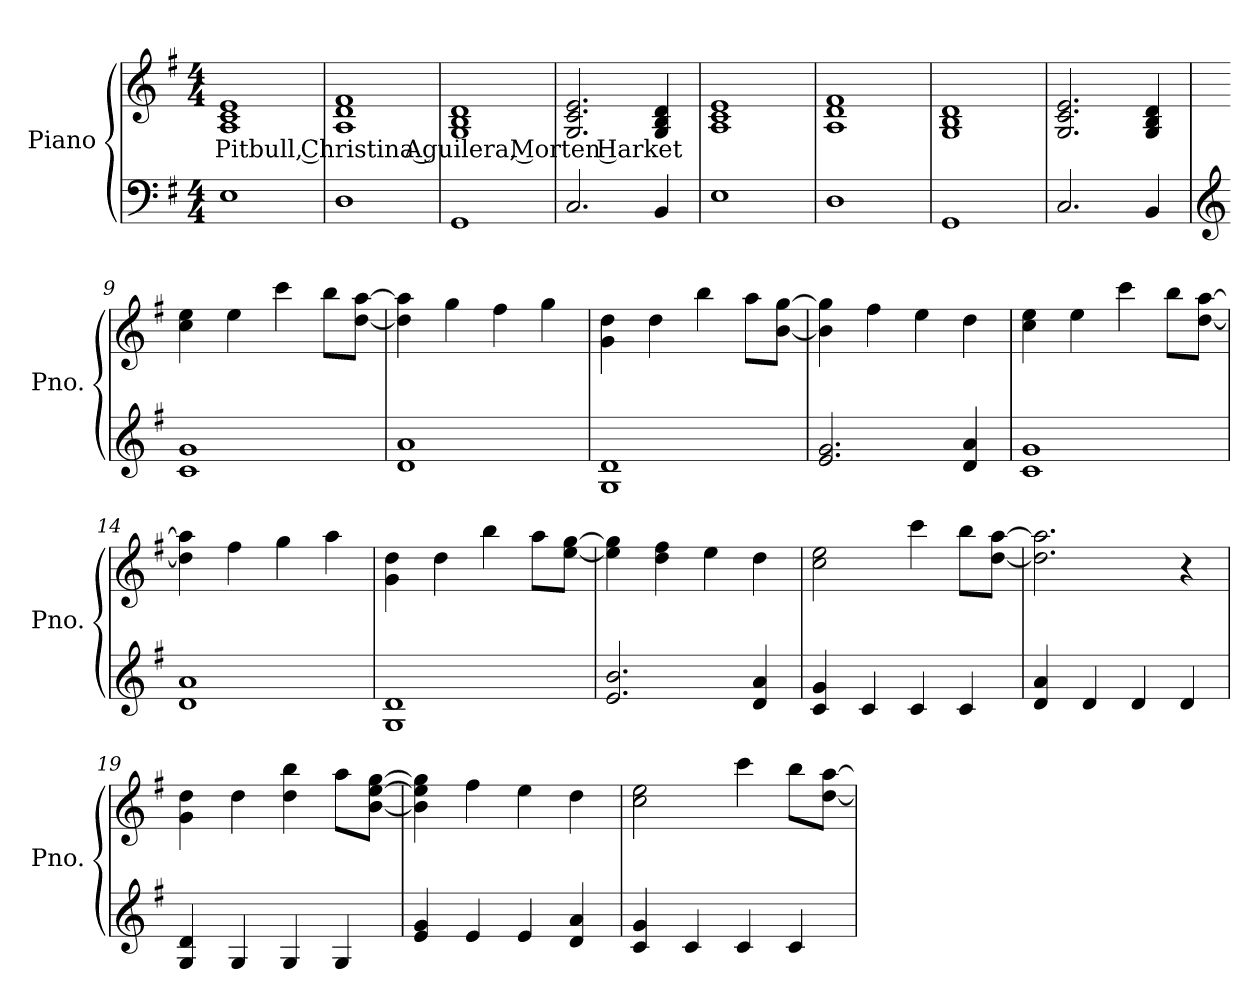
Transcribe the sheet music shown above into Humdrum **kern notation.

**kern	**kern	**text
*part2	*part1	*part1
*staff2	*staff1	*staff1
*I"Piano	*I"Piano	*
*I'Pno.	*I'Pno.	*
*clefF4	*clefG2	*
*k[f#]	*k[f#]	*
*M4/4	*M4/4	*
*MM120	*MM120	*
=1	=1	=1
!	!	!LO:LY:b
1E	1A 1c 1e	Pitbull, Christina Aguilera, Morten Harket
=2	=2	=2
1D	1A 1d 1f#	.
=3	=3	=3
1GG	1G 1B 1d	.
=4	=4	=4
2.C/	2.G/ 2.c/ 2.e/	.
4BB/	4G/ 4B/ 4d/	.
=5	=5	=5
1E	1A 1c 1e	.
=6	=6	=6
1D	1A 1d 1f#	.
=7	=7	=7
1GG	1G 1B 1d	.
!!LO:LB:g=z
=8	=8	=8
2.C/	2.G/ 2.c/ 2.e/	.
4BB/	4G/ 4B/ 4d/	.
=9	=9	=9
*clefG2	*	*
1c 1g	4cc\ 4ee\	.
.	4ee\	.
.	4ccc\	.
.	8bb\L	.
.	[8dd\ [8aa\J	.
=10	=10	=10
1d 1a	4dd\] 4aa\]	.
.	4gg\	.
.	4ff#\	.
.	4gg\	.
=11	=11	=11
1G 1d	4g\ 4dd\	.
.	4dd\	.
.	4bb\	.
.	8aa\L	.
.	[8b\ [8gg\J	.
=12	=12	=12
2.e/ 2.g/	4b\] 4gg\]	.
.	4ff#\	.
.	4ee\	.
4d/ 4a/	4dd\	.
=13	=13	=13
1c 1g	4cc\ 4ee\	.
.	4ee\	.
.	4ccc\	.
.	8bb\L	.
.	[8dd\ [8aa\J	.
=14	=14	=14
1d 1a	4dd\] 4aa\]	.
.	4ff#\	.
.	4gg\	.
.	4aa\	.
!!LO:LB:g=z
=15	=15	=15
1G 1d	4g\ 4dd\	.
.	4dd\	.
.	4bb\	.
.	8aa\L	.
.	[8ee\ [8gg\J	.
=16	=16	=16
2.e/ 2.b/	4ee\] 4gg\]	.
.	4dd\ 4ff#\	.
.	4ee\	.
4d/ 4a/	4dd\	.
=17	=17	=17
4c/ 4g/	2cc\ 2ee\	.
4c/	.	.
4c/	4ccc\	.
4c/	8bb\L	.
.	[8dd\ [8aa\J	.
=18	=18	=18
4d/ 4a/	2.dd\] 2.aa\]	.
4d/	.	.
4d/	.	.
4d/	4r	.
=19	=19	=19
4G/ 4d/	4g\ 4dd\	.
4G/	4dd\	.
4G/	4dd\ 4bb\	.
4G/	8aa\L	.
.	[8b\ [8ee\ [8gg\J	.
=20	=20	=20
4e/ 4g/	4b\] 4ee\] 4gg\]	.
4e/	4ff#\	.
4e/	4ee\	.
4d/ 4a/	4dd\	.
=21	=21	=21
4c/ 4g/	2cc\ 2ee\	.
4c/	.	.
4c/	4ccc\	.
4c/	8bb\L	.
.	[8dd\ [8aa\J	.
=	=	=
*-	*-	*-
